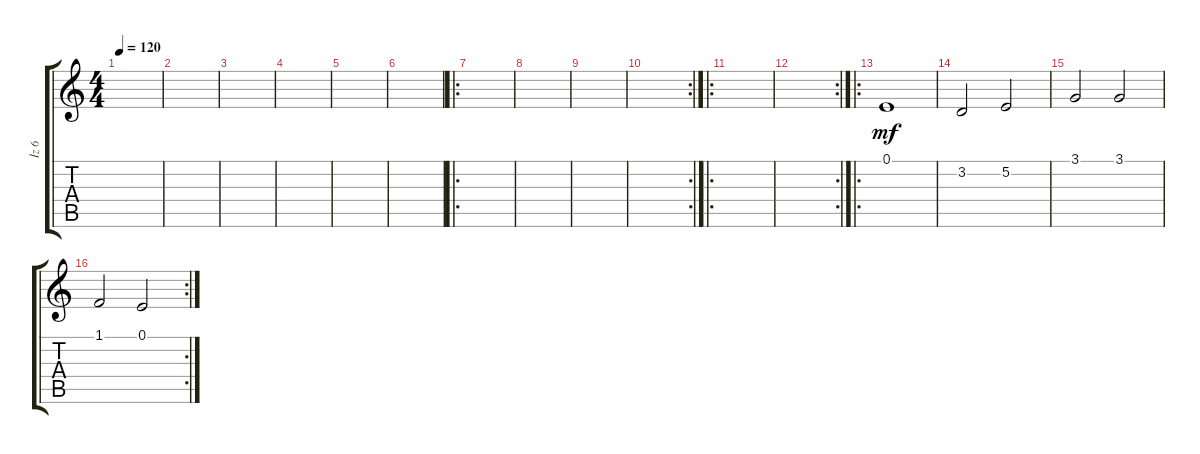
\track ("İz 6" "İz 6") {instrument violin}
\staff {score tabs}
\tuning (E4 B3 G3 D3 A2 E2) {hide}
\ts (4 4)
\tempo 120
\clef g2
\ks c
|
|
|
|
|
|
\ro
|
|
|
\rc 2
|
\ro
|
\rc 2
|
\ro
0.1.1{dy mf volume 16} |
3.2.2 5.2.2 |
3.1.2 3.1.2 |
\rc 2
1.1.2 0.1.2
